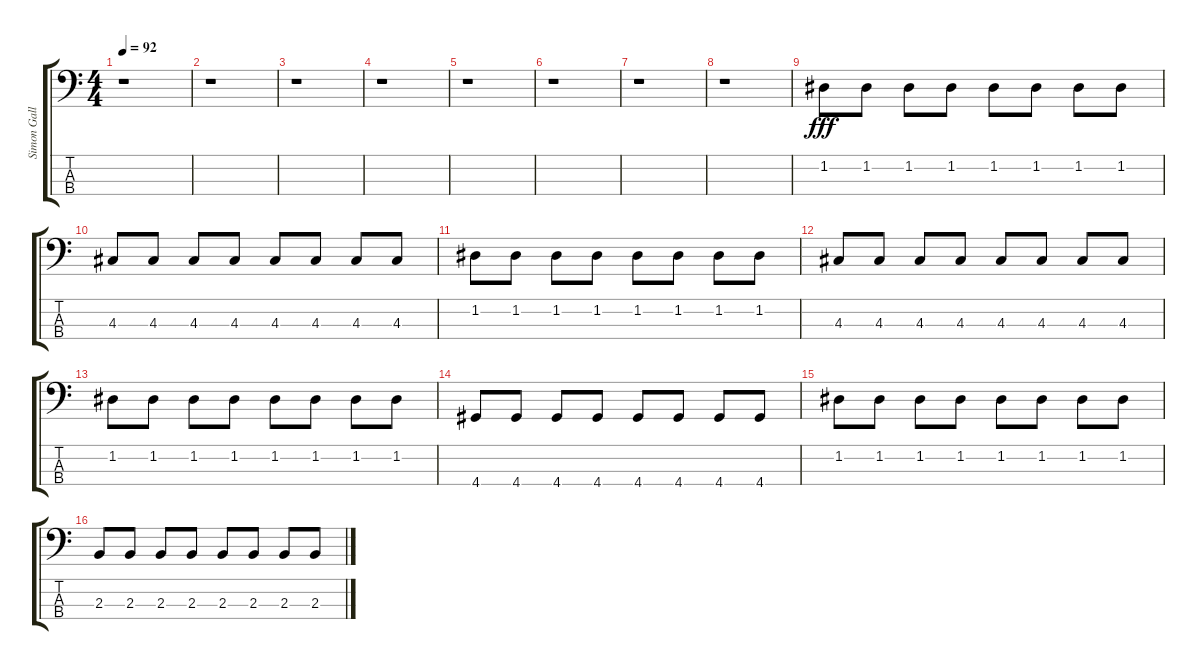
\track ("Simon Gallup " "Simon Gall") {instrument electricbassfinger}
\staff {score tabs}
\tuning (G2 D2 A1 E1) {hide}
\ts (4 4)
\tempo 92
\clef f4
\ks c
r.1{dy fff instrument electricbassfinger} |
r.1 |
r.1 |
r.1 |
r.1 |
r.1 |
r.1 |
r.1 |
1.2.8{instrument electricbasspick} 1.2.8 1.2.8 1.2.8 1.2.8 1.2.8 1.2.8 1.2.8 |
4.3.8 4.3.8 4.3.8 4.3.8 4.3.8 4.3.8 4.3.8 4.3.8 |
1.2.8 1.2.8 1.2.8 1.2.8 1.2.8 1.2.8 1.2.8 1.2.8 |
4.3.8 4.3.8 4.3.8 4.3.8 4.3.8 4.3.8 4.3.8 4.3.8 |
1.2.8 1.2.8 1.2.8 1.2.8 1.2.8 1.2.8 1.2.8 1.2.8 |
4.4.8 4.4.8 4.4.8 4.4.8 4.4.8 4.4.8 4.4.8 4.4.8 |
1.2.8 1.2.8 1.2.8 1.2.8 1.2.8 1.2.8 1.2.8 1.2.8 |
2.3.8 2.3.8 2.3.8 2.3.8 2.3.8 2.3.8 2.3.8 2.3.8
